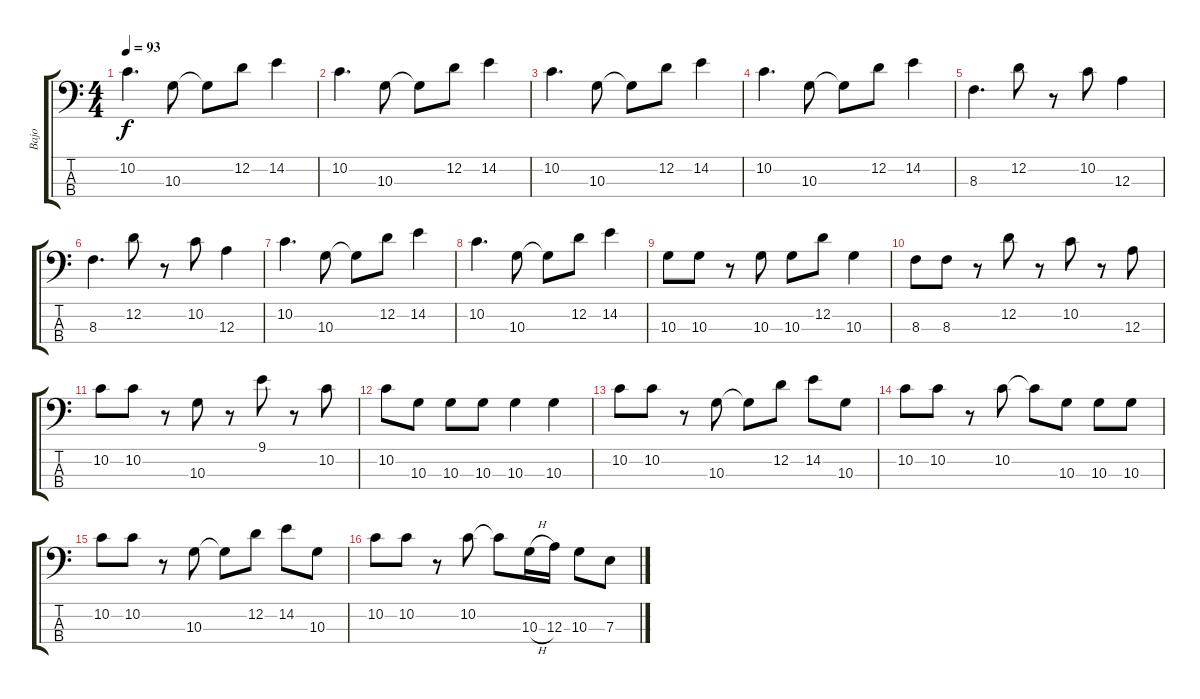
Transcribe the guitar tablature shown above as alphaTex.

\track ("Bajo" "Bajo") {instrument electricbassfinger}
\staff {score tabs}
\tuning (G2 D2 A1 E1) {hide}
\ts (4 4)
\tempo 93
\clef f4
\ks c
10.2.4{d dy f instrument electricbassfinger} 10.3.8 10.3{t}.8 12.2.8 14.2.4 |
10.2.4{d} 10.3.8 10.3{t}.8 12.2.8 14.2.4 |
10.2.4{d} 10.3.8 10.3{t}.8 12.2.8 14.2.4 |
10.2.4{d} 10.3.8 10.3{t}.8 12.2.8 14.2.4 |
8.3.4{d} 12.2.8 r.8 10.2.8 12.3.4 |
8.3.4{d} 12.2.8 r.8 10.2.8 12.3.4 |
10.2.4{d} 10.3.8 10.3{t}.8 12.2.8 14.2.4 |
10.2.4{d} 10.3.8 10.3{t}.8 12.2.8 14.2.4 |
10.3.8 10.3.8 r.8 10.3.8 10.3.8 12.2.8 10.3.4 |
8.3.8 8.3.8 r.8 12.2.8 r.8 10.2.8 r.8 12.3.8 |
10.2.8 10.2.8 r.8 10.3.8 r.8 9.1.8 r.8 10.2.8 |
10.2.8 10.3.8 10.3.8 10.3.8 10.3.4 10.3.4 |
10.2.8 10.2.8 r.8 10.3.8 10.3{t}.8 12.2.8 14.2.8 10.3.8 |
10.2.8 10.2.8 r.8 10.2.8 10.2{t}.8 10.3.8 10.3.8 10.3.8 |
10.2.8 10.2.8 r.8 10.3.8 10.3{t}.8 12.2.8 14.2.8 10.3.8 |
10.2.8 10.2.8 r.8 10.2.8 10.2{t}.8 10.3{h}.16 12.3.16 10.3.8 7.3.8
